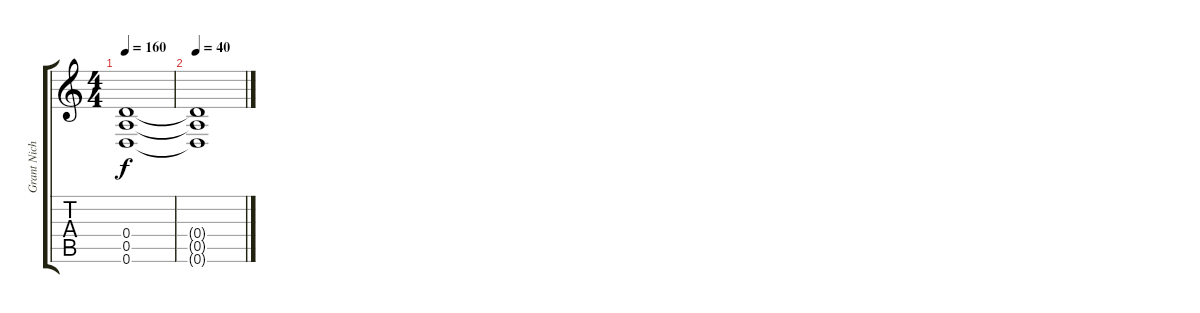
\track ("Grant Nicholas (Guitar)" "Grant Nich") {instrument distortionguitar}
\staff {score tabs}
\tuning (E4 B3 G3 D3 A2 D2) {hide}
\ts (4 4)
\tempo 160
\clef g2
\ks c
(0.4 0.5 0.6).1{dy f} |
\tempo 40
(0.4{t} 0.5{t} 0.6{t}).1
